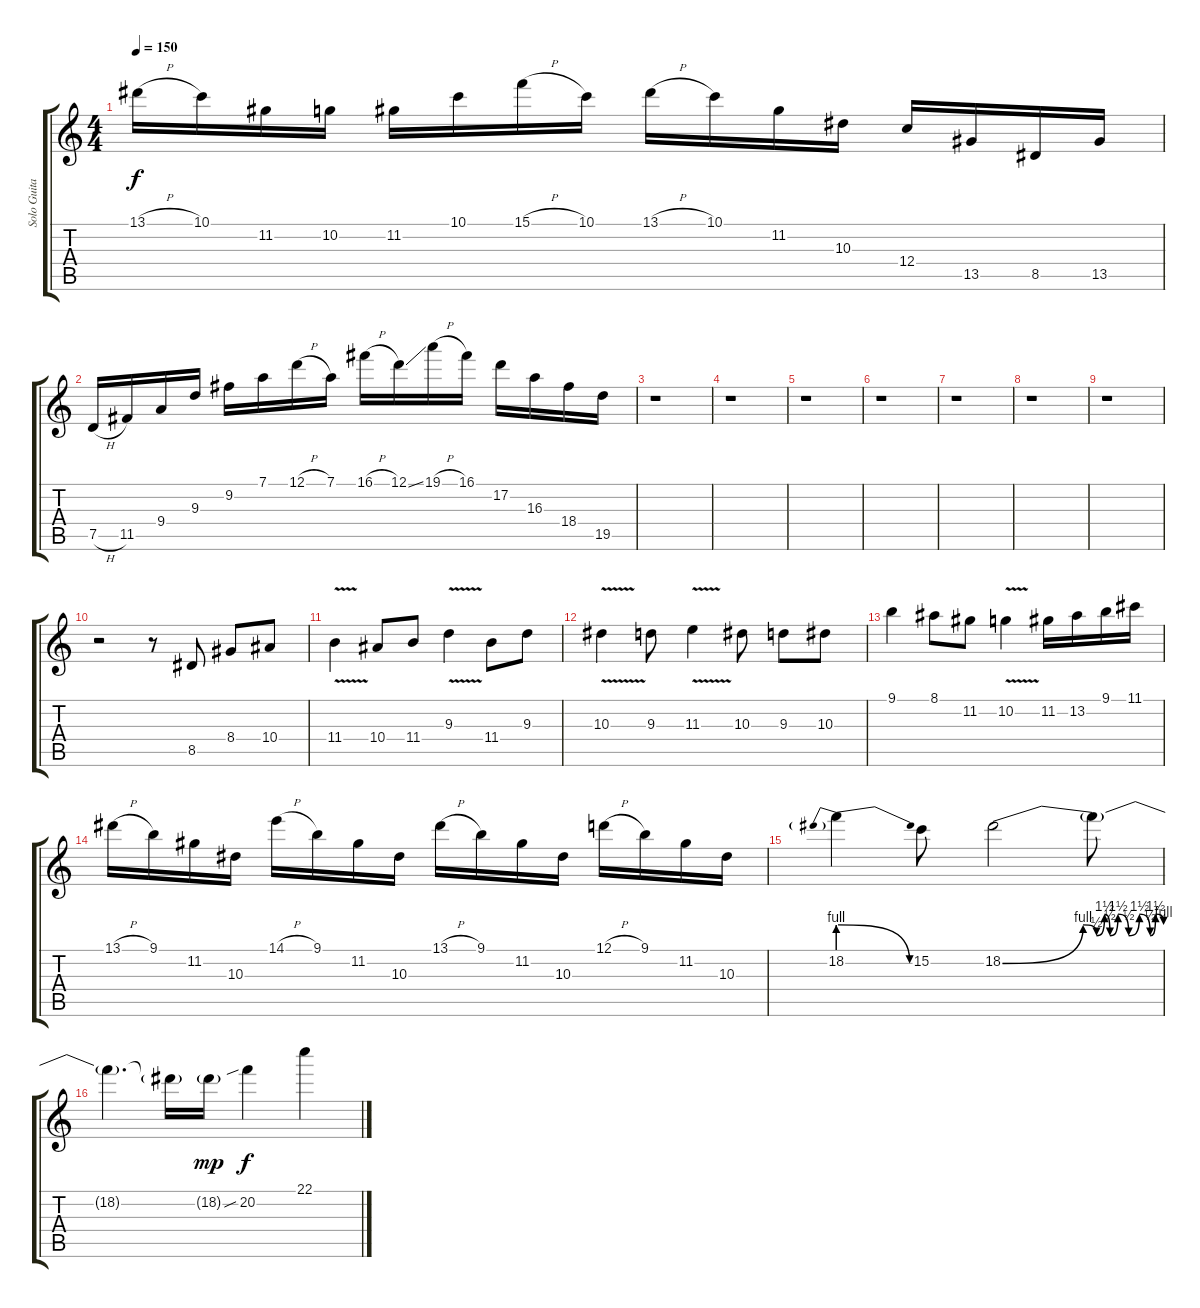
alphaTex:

\track ("Solo Guitar" "Solo Guita") {instrument distortionguitar}
\staff {score tabs}
\tuning (D4 A3 F3 C3 G2 D2) {hide}
\ts (4 4)
\tempo 150
\clef g2
\ks c
13.1{h}.16{dy f} 10.1.16 11.2.16 10.2.16 11.2.16 10.1.16 15.1{h}.16 10.1.16 13.1{h}.16 10.1.16 11.2.16 10.3.16 12.4.16 13.5.16 8.5.16 13.5.16 |
7.5{h}.16 11.5.16 9.4.16 9.3.16 9.2.16 7.1.16 12.1{h}.16 7.1.16 16.1{h}.16 12.1{ss}.16 19.1{h}.16 16.1.16 17.2.16 16.3.16 18.4.16 19.5.16 |
r.1 |
r.1 |
r.1 |
r.1 |
r.1 |
r.1 |
r.1 |
r.2 r.8 8.5.8 8.4.8 10.4.8 |
11.4{v}.4 10.4.8 11.4.8 9.3{v}.4 11.4.8 9.3.8 |
10.3{v}.4 9.3.8 11.3{v}.4 10.3.8 9.3.8 10.3.8 |
9.1.4 8.1.8 11.2.8 10.2{v}.4 11.2.16 13.2.16 9.1.16 11.1.16 |
13.1{h}.16 9.1.16 11.2.16 10.3.16 14.1{h}.16 9.1.16 11.2.16 10.3.16 13.1{h}.16 9.1.16 11.2.16 10.3.16 12.1{h}.16 9.1.16 11.2.16 10.3.16 |
18.2{be (prebendrelease 0 4 60 0)}.4 15.2.8 18.2{be (custom 0 0 30 4 35 2 38 6 40 2 43 6 47 2 51 6 55 2 57 6 60 4)}.2 18.2{t}.8 |
18.2{t}.4{d} 18.2{t}.16 18.2{g}.16{dy mp} 20.2{sib}.4{dy f} 22.1.4
